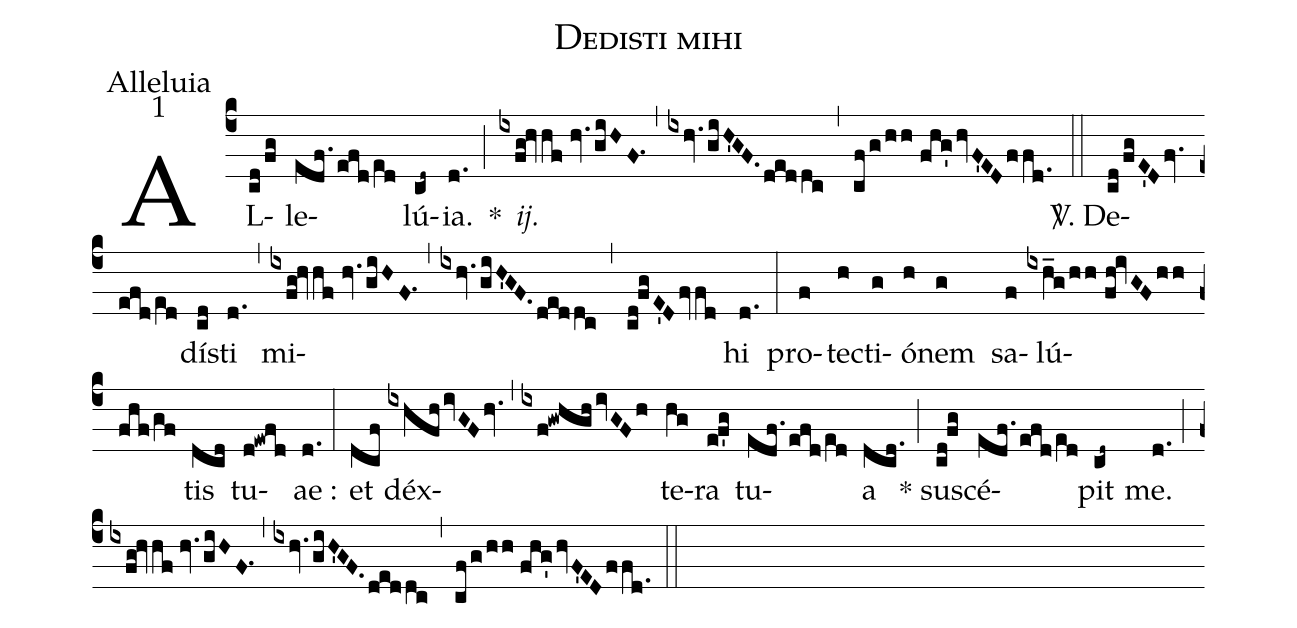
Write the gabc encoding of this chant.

name:Dedisti mihi;
office-part:Alleluia;
mode:1;
%%
(c4) AL(cd/fg)le(edf./efd/e[ll:1]d)lú(cd~){ia}.(d.) *(;) <i>ij.</i>(ixfg!hvhf//hv.giHF.1) (,) (ixhv.giH'GF.deddc) (,) (cf/g/hh//fhg'hvF'EDffd.) (::) <sp>V/</sp>. De(cd/fgE'Dfv.efd/e[ll:1]d)dí(cd)sti(d.) (,) mi(ixfg!hvhf//hv.giHF.1)(,)(ixhv.giH'GF.deddc)(,)(cd!fgE'Dfvfd)hi(d.) (:) pro(f)te(h)cti(g)ó(h)nem(g) sa(f)lú(ixh_g/hh//fh!ivGFhh//fhf/gf)tis(dcd) tu(d!ewfd)ae :(d.) (:) et(dcf) déx(ixhfhivGFhv.)(,)(ixf!gwhghivGFh)te(hg)ra(ef'g) tu(edf./efd/e[ll:1]d)a(dcd.) (;) * sus(cd!fg)cé(edf./efd/e[ll:1]d)pit(cd~) me.(d.) (;) (ixfg!hvhf//hv.giHF.1) (,) (ixhv.giH'GF.deddc) (,) (cf/g/hh//fhg'hvF'EDffd.) (::)
